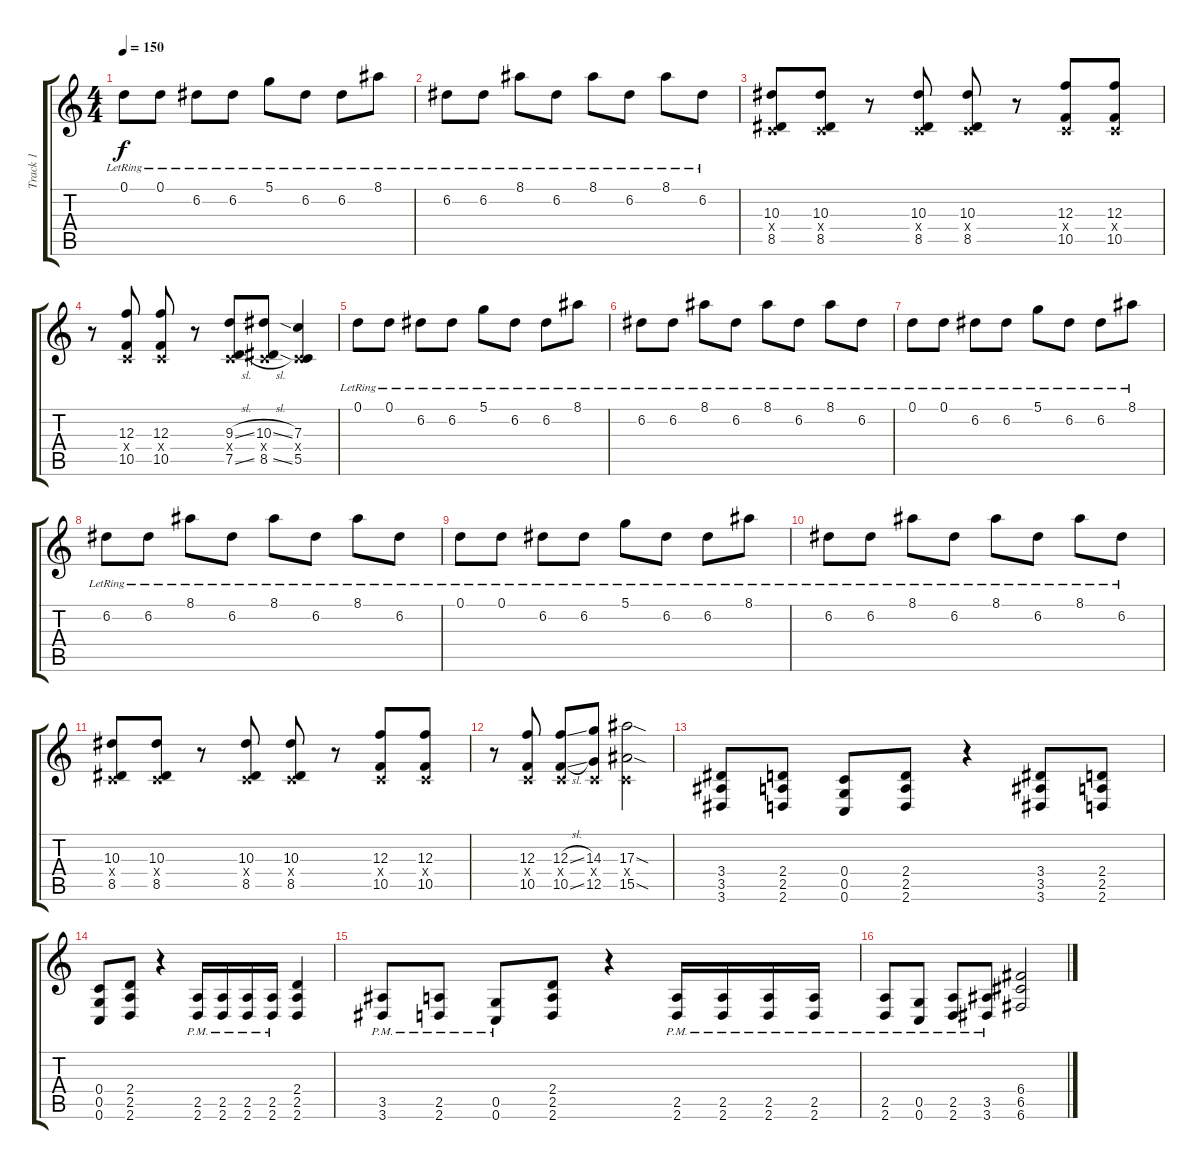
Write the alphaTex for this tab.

\track ("Track 1" "Track 1") {instrument overdrivenguitar}
\staff {score tabs}
\tuning (D4 A3 F3 C3 G2 C2) {hide}
\ts (4 4)
\tempo 150
\clef g2
\ks c
0.1{lr}.8{dy f} 0.1{lr}.8 6.2{lr}.8 6.2{lr}.8 5.1{lr}.8 6.2{lr}.8 6.2{lr}.8 8.1{lr}.8 |
6.2{lr}.8 6.2{lr}.8 8.1{lr}.8 6.2{lr}.8 8.1{lr}.8 6.2{lr}.8 8.1{lr}.8 6.2{lr}.8 |
(10.3 0.4{x} 8.5).8 (10.3 0.4{x} 8.5).8 r.8 (10.3 0.4{x} 8.5).8 (10.3 0.4{x} 8.5).8 r.8 (12.3 0.4{x} 10.5).8 (12.3 0.4{x} 10.5).8 |
r.8 (12.3 0.4{x} 10.5).8 (12.3 0.4{x} 10.5).8 r.8 (9.3{sl} 0.4{x} 7.5{sl}).8 (10.3{sl} 0.4{x} 8.5{sl}).8 (7.3 0.4{x} 5.5).4 |
0.1{lr}.8 0.1{lr}.8 6.2{lr}.8 6.2{lr}.8 5.1{lr}.8 6.2{lr}.8 6.2{lr}.8 8.1{lr}.8 |
6.2{lr}.8 6.2{lr}.8 8.1{lr}.8 6.2{lr}.8 8.1{lr}.8 6.2{lr}.8 8.1{lr}.8 6.2{lr}.8 |
0.1{lr}.8 0.1{lr}.8 6.2{lr}.8 6.2{lr}.8 5.1{lr}.8 6.2{lr}.8 6.2{lr}.8 8.1{lr}.8 |
6.2{lr}.8 6.2{lr}.8 8.1{lr}.8 6.2{lr}.8 8.1{lr}.8 6.2{lr}.8 8.1{lr}.8 6.2{lr}.8 |
0.1{lr}.8 0.1{lr}.8 6.2{lr}.8 6.2{lr}.8 5.1{lr}.8 6.2{lr}.8 6.2{lr}.8 8.1{lr}.8 |
6.2{lr}.8 6.2{lr}.8 8.1{lr}.8 6.2{lr}.8 8.1{lr}.8 6.2{lr}.8 8.1{lr}.8 6.2{lr}.8 |
(10.3 0.4{x} 8.5).8 (10.3 0.4{x} 8.5).8 r.8 (10.3 0.4{x} 8.5).8 (10.3 0.4{x} 8.5).8 r.8 (12.3 0.4{x} 10.5).8 (12.3 0.4{x} 10.5).8 |
r.8 (12.3 0.4{x} 10.5).8 (12.3{sl} 0.4{x} 10.5{sl}).8 (14.3 0.4{x} 12.5).8 (17.3{sod} 0.4{x} 15.5{sod}).2 |
(3.4 3.5 3.6).8{balance 10} (2.4 2.5 2.6).8 (0.4 0.5 0.6).8 (2.4 2.5 2.6).8 r.4 (3.4 3.5 3.6).8 (2.4 2.5 2.6).8 |
(0.4 0.5 0.6).8 (2.4 2.5 2.6).8 r.4 (2.5{pm} 2.6{pm}).16 (2.5{pm} 2.6{pm}).16 (2.5{pm} 2.6{pm}).16 (2.5{pm} 2.6{pm}).16 (2.4 2.5 2.6).4 |
(3.5{pm} 3.6{pm}).8 (2.5{pm} 2.6{pm}).8 (0.5{pm} 0.6{pm}).8 (2.4 2.5 2.6).8 r.4 (2.5{pm} 2.6{pm}).16 (2.5{pm} 2.6{pm}).16 (2.5{pm} 2.6{pm}).16 (2.5{pm} 2.6{pm}).16 |
(2.5{pm} 2.6{pm}).8 (0.5{pm} 0.6{pm}).8 (2.5{pm} 2.6{pm}).8 (3.5{pm} 3.6{pm}).8 (6.4 6.5 6.6).2
